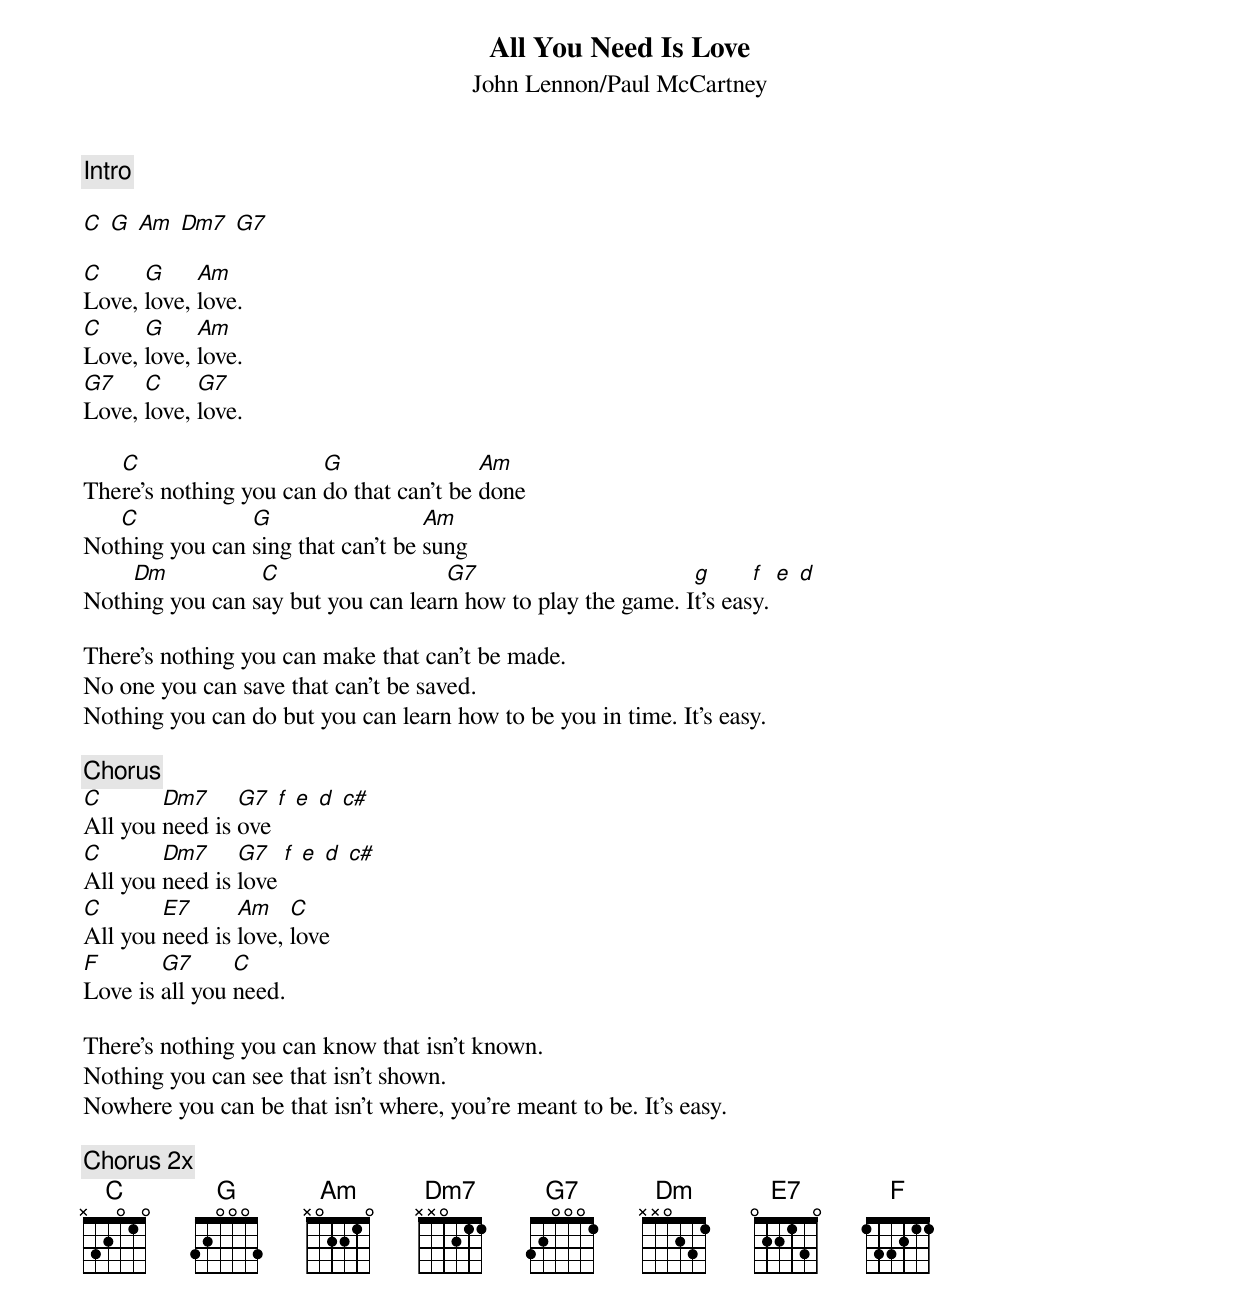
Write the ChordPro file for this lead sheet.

{title:All You Need Is Love}
{subtitle:John Lennon/Paul McCartney}

{c:Intro}

[C] [G] [Am] [Dm7] [G7]

[C]Love, [G]love, [Am]love.
[C]Love, [G]love, [Am]love.
[G7]Love, [C]love, [G7]love.

The[C]re's nothing you can [G]do that can't be [Am]done
Not[C]hing you can [G]sing that can't be [Am]sung
Noth[Dm]ing you can s[C]ay but you can lear[G7]n how to play the game. I[g]t's eas[f]y. [e] [d]

There's nothing you can make that can't be made.
No one you can save that can't be saved.
Nothing you can do but you can learn how to be you in time. It's easy.

{c:Chorus}
[C]All you [Dm7]need is [G7]ove [f] [e] [d] [c#]
[C]All you [Dm7]need is [G7]love [f] [e] [d] [c#]
[C]All you [E7]need is [Am]love, [C]love
[F]Love is [G7]all you [C]need.

There's nothing you can know that isn't known.
Nothing you can see that isn't shown.
Nowhere you can be that isn't where, you're meant to be. It's easy.

{c:Chorus 2x}
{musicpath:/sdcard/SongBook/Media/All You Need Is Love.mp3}
